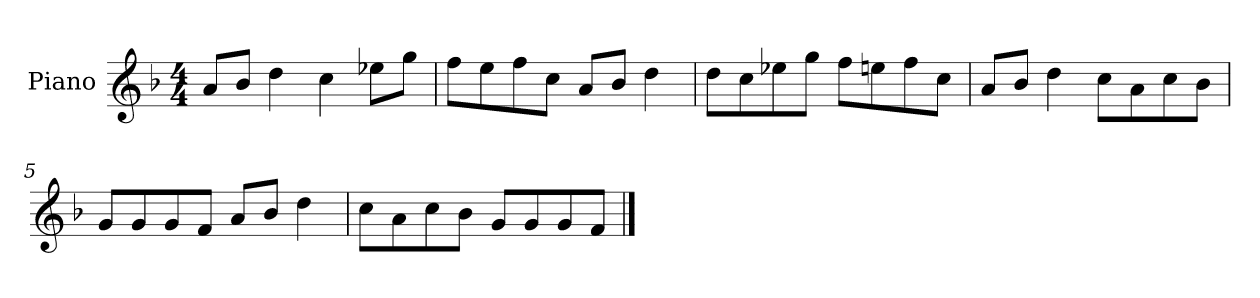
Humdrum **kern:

**kern
*part1
*staff1
*I"Piano
*I'P-no
*clefG2
*k[b-]
*M4/4
*MM90
=1
8a/L
8b-/J
4dd\
4cc\
8ee-X\L
8gg\J
=2
8ff\L
8ee\
8ff\
8cc\J
8a/L
8b-/J
4dd\
=3
8dd\L
8cc\
8ee-X\
8gg\J
8ff\L
8een\
8ff\
8cc\J
=4
8a/L
8b-/J
4dd\
8cc\L
8a\
8cc\
8b-\J
=5
8g/L
8g/
8g/
8f/J
8a/L
8b-/J
4dd\
!!LO:LB:g=z
=6
8cc\L
8a\
8cc\
8b-\J
8g/L
8g/
8g/
8f/J
==
*-
